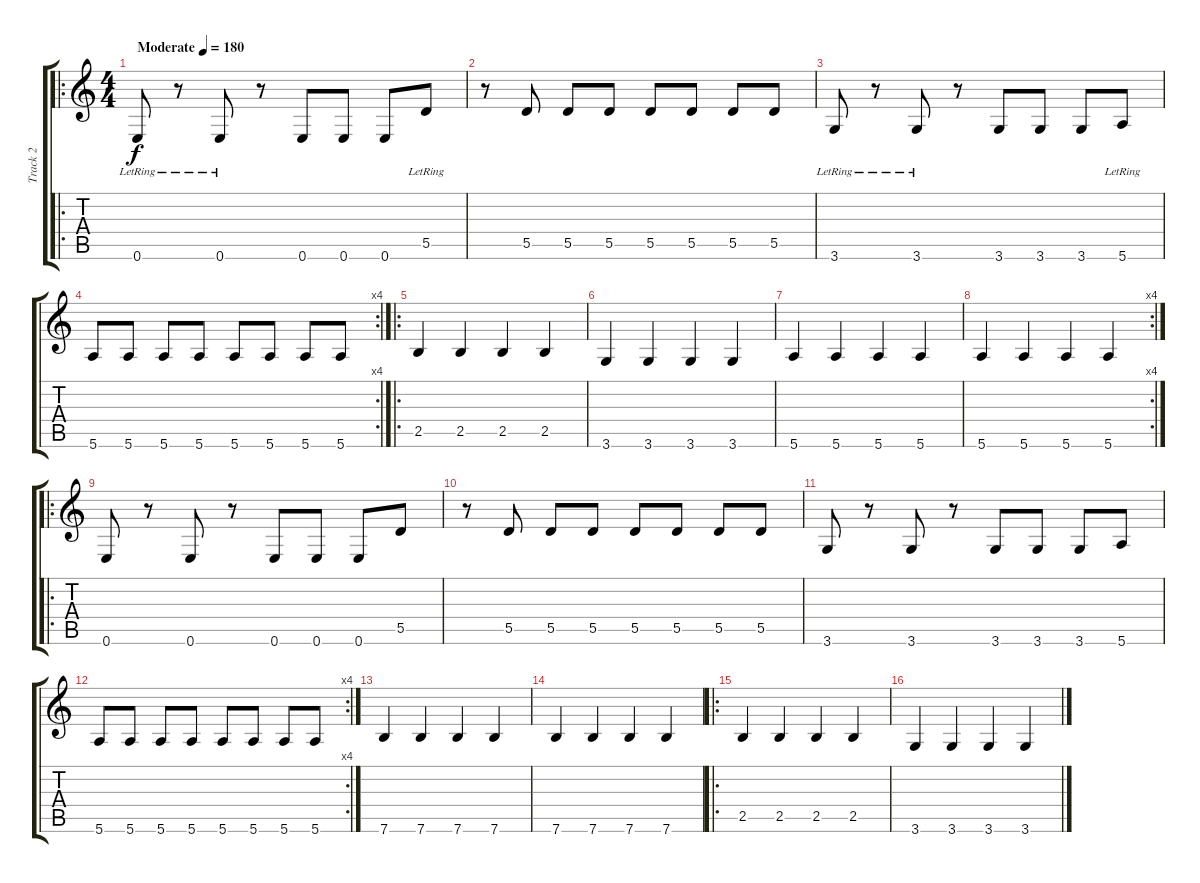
\track ("Track 2" "Track 2") {instrument electricbassfinger}
\staff {score tabs}
\tuning (E4 B3 G3 D3 A2 E2) {hide}
\ro
\ts (4 4)
\tempo (180 "Moderate")
\clef g2
\ks c
0.6{lr}.8{dy f instrument electricbassfinger} r.8 0.6{lr}.8 r.8 0.6.8 0.6.8 0.6.8 5.5{lr}.8 |
r.8 5.5.8 5.5.8 5.5.8 5.5.8 5.5.8 5.5.8 5.5.8 |
3.6{lr}.8 r.8 3.6{lr}.8 r.8 3.6.8 3.6.8 3.6.8 5.6{lr}.8 |
\rc 4
5.6.8 5.6.8 5.6.8 5.6.8 5.6.8 5.6.8 5.6.8 5.6.8 |
\ro
2.5.4 2.5.4 2.5.4 2.5.4 |
3.6.4 3.6.4 3.6.4 3.6.4 |
5.6.4 5.6.4 5.6.4 5.6.4 |
\rc 4
5.6.4 5.6.4 5.6.4 5.6.4 |
\ro
0.6.8 r.8 0.6.8 r.8 0.6.8 0.6.8 0.6.8 5.5.8 |
r.8 5.5.8 5.5.8 5.5.8 5.5.8 5.5.8 5.5.8 5.5.8 |
3.6.8 r.8 3.6.8 r.8 3.6.8 3.6.8 3.6.8 5.6.8 |
\rc 4
5.6.8 5.6.8 5.6.8 5.6.8 5.6.8 5.6.8 5.6.8 5.6.8 |
7.6.4 7.6.4 7.6.4 7.6.4 |
7.6.4 7.6.4 7.6.4 7.6.4 |
\ro
2.5.4 2.5.4 2.5.4 2.5.4 |
3.6.4 3.6.4 3.6.4 3.6.4
